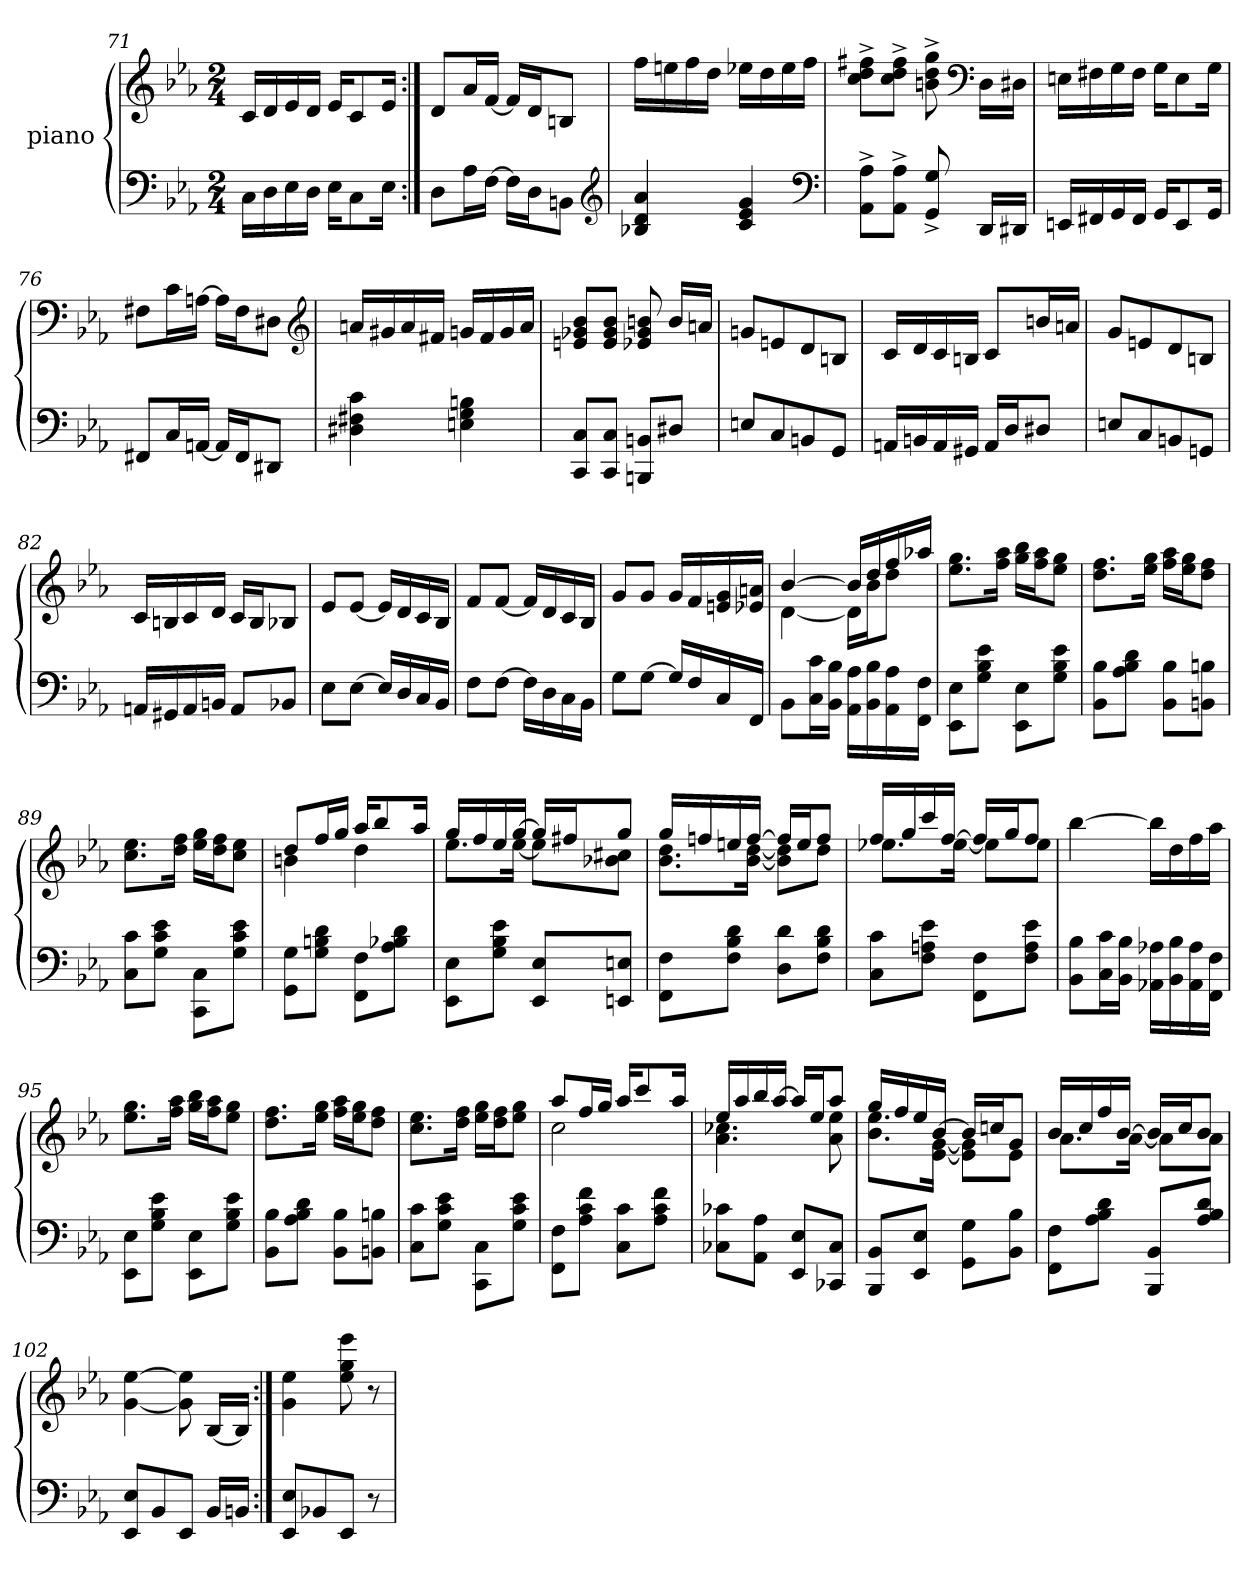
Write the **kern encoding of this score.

**kern	**kern
*part2	*part1
*staff2	*staff1
*I"piano	*I"piano
*clefF4	*clefG2
*k[b-e-a-]	*k[b-e-a-]
*M2/4	*M2/4
=71	=71
16CLL	16cLL
16D	16d
16E-	16e-
16DJJ	16dJJ
16E-KL	16e-KL
8C	8c
16E-Jk	16e-Jk
=72:|!	=72:|!
8DL	8dL
16A-L	16a-L
[16FJJ	[16fJJ
16FLL]	16fLL]
16DJ	16dJ
8BBnJ	8BnJ
*clefG2	*
=73	=73
4a- 4d 4B-X	16ffLL
.	16een
.	16ff
.	16ddJJ
4g 4e- 4c	16ee-XLL
.	16dd
.	16ee-
.	16ffJJ
*clefF4	*
=74	=74
8A-^> 8AA-^>L	8ff#X^> 8dd^> 8cc^>L
8A-^> 8AA-^>J	8ff#^> 8dd^> 8cc^>J
8G^> 8GG^>	8gg^> 8dd^> 8bn^>
*	*clefF4
16DDLL	16DLL
16DD#XJJ	16D#XJJ
=75	=75
16EEnLL	16EnLL
16FF#X	16F#X
16GG	16G
16FF#JJ	16F#JJ
16GGKL	16GKL
8EE	8E
16GGJk	16GJk
=76	=76
8FF#XL	8F#XL
16CL	16cL
[16AAnJJ	[16AnJJ
16AALL]	16ALL]
16FF#J	16F#J
8DD#XJ	8D#XJ
*	*clefG2
=77	=77
4c 4F#X 4D#X	16anLL
.	16g#X
.	16a
.	16f#XJJ
4Bn 4G 4En	16gnLL
.	16f#
.	16g
.	16aJJ
=78	=78
8C 8CCL	8b- 8g-X 8enL
8C 8CCJ	8b- 8g- 8eJ
8BBn 8BBBnL	8bn 8g- 8e-X
8D#XJ	16bLL
.	16anJJ
=79	=79
8EnL	8gnL
8C	8en
8BBn	8d
8GGJ	8BnJ
=80	=80
16AAnLL	16cLL
16BBn	16d
16AA	16c
16GG#XJJ	16BnJJ
16AALL	8cL
16DJ	.
8D#XJ	16bnL
.	16anJJ
=81	=81
8EnL	8gL
8C	8en
8BBn	8d
8GGnJ	8BnJ
=82	=82
16AAnLL	16cLL
16GG#X	16Bn
16AA	16c
16BBnJJ	16dJJ
8AAL	16cLL
.	16BJ
8BB-XJ	8B-XJ
=83	=83
8E-L	8e-L
[8E-J	[8e-J
16E-LL]	16e-LL]
16D	16d
16C	16c
16BB-JJ	16B-JJ
=84	=84
8FL	8fL
[8FJ	[8fJ
16FLL]	16fLL]
16D	16d
16C	16c
16BB-JJ	16B-JJ
=85	=85
8GL	8gL
[8GJ	8gJ
16GLL]	16gLL
16F	16f
16C	16g 16en
16FFJJ	16an 16e-XJJ
=86	=86
*	*^
8BB-L	[4b-	[4d
16c 16CL	.	.
16B- 16BB-JJ	.	.
16A- 16AA-LL	16b-LL]	16dLL]
16B- 16BB-	16dd	16b-J
16A- 16AA-	16ff	8ddJ
16F 16FFJJ	16aa-XJJ	.
*	*v	*v
=87	=87
8E- 8EE-L	8.gg 8.ee-L
8e- 8B- 8GJ	.
.	16aa- 16ffJk
8E- 8EE-L	16bb- 16ggLL
.	16aa- 16ffJ
8e- 8B- 8GJ	8gg 8ee-J
=88	=88
8B- 8BB-L	8.ff 8.ddL
8d 8B- 8A-J	.
.	16gg 16ee-Jk
8B- 8BB-L	16aa- 16ffLL
.	16gg 16ee-J
8Bn 8BBnJ	8ff 8ddJ
=89	=89
8c 8CL	8.ee- 8.ccL
8e- 8c 8GJ	.
.	16ff 16ddJk
8C 8CCL	16gg 16ee-LL
.	16ff 16ddJ
8e- 8c 8GJ	8ee- 8ccJ
=90	=90
*	*^
8G 8GGL	8ddL	4bn
8d 8Bn 8GJ	16ffL	.
.	16ggJJ	.
8F 8FFL	16aa-KL	4dd
.	8bb-	.
8d 8B-X 8A-J	.	.
.	16aa-Jk	.
=91	=91	=91
8E- 8EE-L	16ggLL	8.ee-L
.	16ff	.
8e- 8B- 8GJ	16ee-	.
.	[16ggJJ	[16ee-Jk
8E- 8EE-L	16ggLL]	8ee-L]
.	16ff#XJ	.
8En 8EEnJ	8ggJ	8cc#X 8b-XJ
=92	=92	=92
8F 8FFL	16ggLL	8.dd 8.b-L
.	16ffn	.
8d 8B- 8FJ	16een	.
.	[16ffJJ	[16dd [16b-Jk
8d 8DL	16ffLL]	8dd] 8b-]L
.	16eeJ	.
8d 8B- 8FJ	8ffJ	8ddJ
=93	=93	=93
8c 8CL	16ffLL	8.ee-XL
.	16gg	.
8e- 8An 8FJ	16ccc	.
.	[16ffJJ	[16ee-Jk
8F 8FFL	16ffLL]	8ee-L]
.	16ggJ	.
8e- 8A 8FJ	8ffJ	8ee-J
*	*v	*v
=94	=94
8B- 8BB-L	[4bb-
16c 16CL	.
16B- 16BB-JJ	.
16A-X 16AA-XLL	16bb-LL]
16B- 16BB-	16dd
16A- 16AA-	16ff
16F 16FFJJ	16aa-JJ
=95	=95
8E- 8EE-L	8.gg 8.ee-L
8e- 8B- 8GJ	.
.	16aa- 16ffJk
8E- 8EE-L	16bb- 16ggLL
.	16aa- 16ffJ
8e- 8B- 8GJ	8gg 8ee-J
=96	=96
8B- 8BB-L	8.ff 8.ddL
8d 8B- 8A-J	.
.	16gg 16ee-Jk
8B- 8BB-L	16aa- 16ffLL
.	16gg 16ee-J
8Bn 8BBnJ	8ff 8ddJ
=97	=97
8c 8CL	8.ee- 8.ccL
8e- 8c 8GJ	.
.	16ff 16ddJk
8C 8CCL	16gg 16ee-LL
.	16ff 16ddJ
8e- 8c 8GJ	8gg 8ee-J
=98	=98
*	*^
8F 8FFL	8aa-L	2cc
8f 8c 8A-J	16ffL	.
.	16ggJJ	.
8c 8CL	16aa-KL	.
.	8ccc	.
8f 8c 8A-J	.	.
.	16aa-Jk	.
=99	=99	=99
8c-X 8C-XL	16ee-LL	4.cc-X 4.a-
.	16aa-	.
8A- 8AA-J	16bb-	.
.	[16aa-JJ	.
8E- 8EE-L	16aa-LL]	.
.	16ee-J	.
8C- 8CC-J	8aa-J	8ee- 8a-
=100	=100	=100
8BB- 8BBB-L	16ggLL	8.ee- 8.b-L
.	16ff	.
8E- 8EE-J	16ee-	.
.	[16b-JJ	[16g [16e-Jk
8G 8GGL	16b-LL]	8g] 8e-]L
.	16ccnJ	.
8B- 8BB-J	8gJ	8e-J
=101	=101	=101
8F 8FFL	16b-LL	8.a-L
.	16cc	.
8d 8B- 8A-J	16ff	.
.	[16b-JJ	[16a-Jk
8BB- 8BBB-L	16b-LL]	8a-L]
.	16ccJ	.
8d 8B- 8A-J	8b-J	8a-J
*	*v	*v
=102	=102
8E- 8EE-L	[4ee- [4g
8BB-	.
8EE-J	8ee-] 8g]
16BB-LL	[16B-LL
16BBnJJ	16B-JJ]
=103:|!	=103:|!
8E- 8EE-L	4ee- 4g
8BB-X	.
8EE-J	8eee- 8gg 8ee-
8r	8r
=	=
*-	*-
